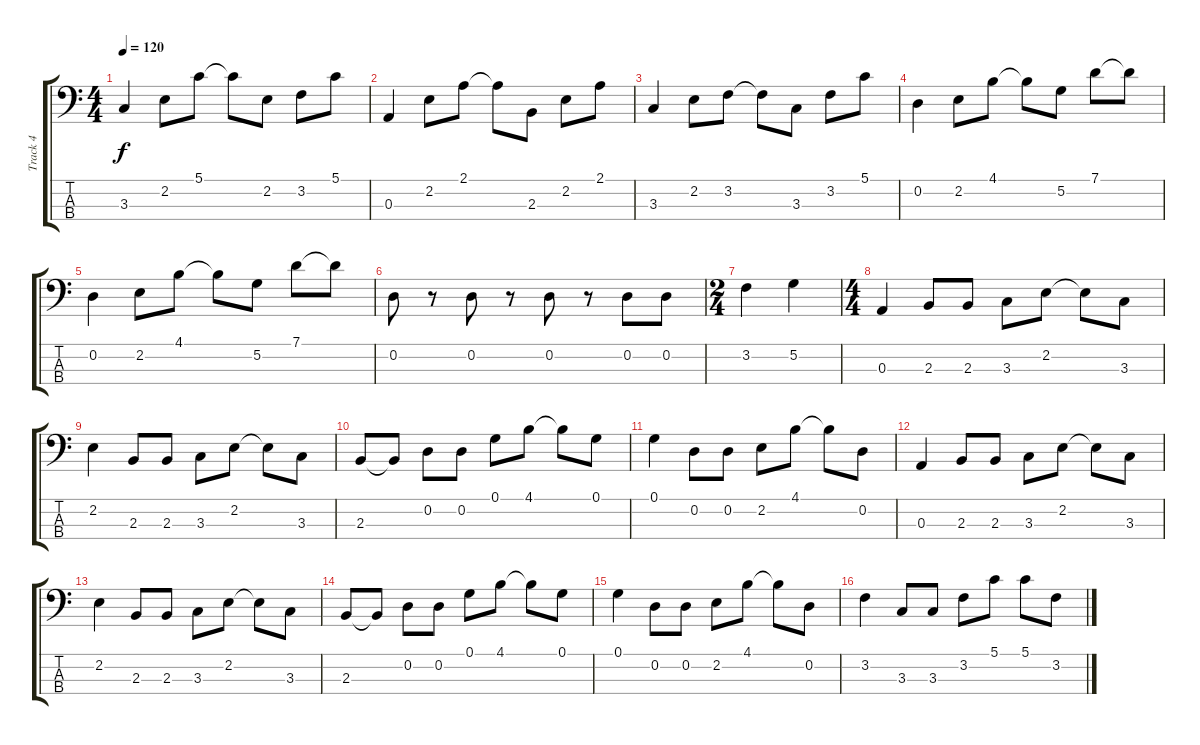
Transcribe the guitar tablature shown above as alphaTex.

\track ("Track 4" "Track 4") {instrument electricbassfinger}
\staff {score tabs}
\tuning (G2 D2 A1 E1) {hide}
\ts (4 4)
\tempo 120
\clef f4
\ks c
3.3.4{dy f} 2.2.8 5.1.8 5.1{t}.8 2.2.8 3.2.8 5.1.8 |
0.3.4 2.2.8 2.1.8 2.1{t}.8 2.3.8 2.2.8 2.1.8 |
3.3.4 2.2.8 3.2.8 3.2{t}.8 3.3.8 3.2.8 5.1.8 |
0.2.4 2.2.8 4.1.8 4.1{t}.8 5.2.8 7.1.8 7.1{t}.8 |
0.2.4 2.2.8 4.1.8 4.1{t}.8 5.2.8 7.1.8 7.1{t}.8 |
0.2.8 r.8 0.2.8 r.8 0.2.8 r.8 0.2.8 0.2.8 |
\ts (2 4)
3.2.4 5.2.4 |
\ts (4 4)
0.3.4 2.3.8 2.3.8 3.3.8 2.2.8 2.2{t}.8 3.3.8 |
2.2.4 2.3.8 2.3.8 3.3.8 2.2.8 2.2{t}.8 3.3.8 |
2.3.8 2.3{t}.8 0.2.8 0.2.8 0.1.8 4.1.8 4.1{t}.8 0.1.8 |
0.1.4 0.2.8 0.2.8 2.2.8 4.1.8 4.1{t}.8 0.2.8 |
0.3.4 2.3.8 2.3.8 3.3.8 2.2.8 2.2{t}.8 3.3.8 |
2.2.4 2.3.8 2.3.8 3.3.8 2.2.8 2.2{t}.8 3.3.8 |
2.3.8 2.3{t}.8 0.2.8 0.2.8 0.1.8 4.1.8 4.1{t}.8 0.1.8 |
0.1.4 0.2.8 0.2.8 2.2.8 4.1.8 4.1{t}.8 0.2.8 |
3.2.4 3.3.8 3.3.8 3.2.8 5.1.8 5.1.8 3.2.8
